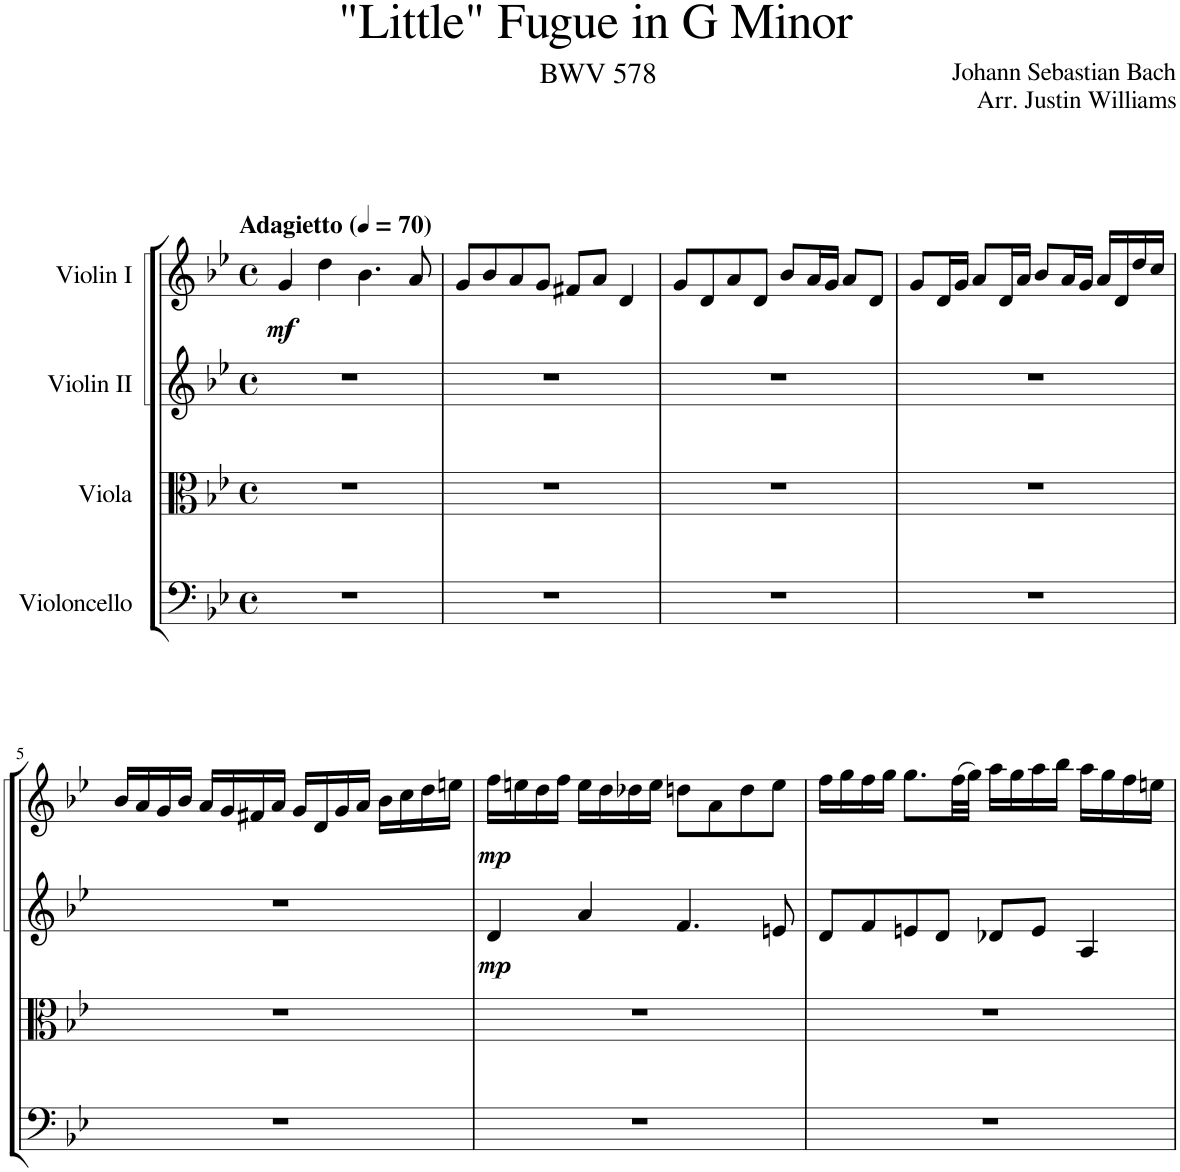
**kern	**kern	**kern	**dynam	**kern	**dynam
*part4	*part3	*part2	*part2	*part1	*part1
*staff4	*staff3	*staff2	*staff2	*staff1	*staff1
*I"Violoncello	*I"Viola	*I"Violin II	*	*I"Violin I	*
*I'Vc	*I'Vla	*I'Vln	*	*I'Vln	*
*clefF4	*clefC3	*clefG2	*	*clefG2	*
*k[b-e-]	*k[b-e-]	*k[b-e-]	*	*k[b-e-]	*
*M4/4	*M4/4	*M4/4	*	*M4/4	*
*met(c)	*met(c)	*met(c)	*	*met(c)	*
*MM70	*MM70	*MM70	*	*MM70	*
=1	=1	=1	=1	=1	=1
!	!	!	!	!LO:TX:a:B:t=Adagietto	!
!	!	!	!	!	!LO:DY:b
1r	1r	1r	.	4g/	mf
.	.	.	.	4dd\	.
.	.	.	.	4.b-\	.
.	.	.	.	8a/	.
=2	=2	=2	=2	=2	=2
1r	1r	1r	.	8g/L	.
.	.	.	.	8b-/	.
.	.	.	.	8a/	.
.	.	.	.	8g/J	.
.	.	.	.	8f#X/L	.
.	.	.	.	8a/J	.
.	.	.	.	4d/	.
=3	=3	=3	=3	=3	=3
1r	1r	1r	.	8g/L	.
.	.	.	.	8d/	.
.	.	.	.	8a/	.
.	.	.	.	8d/J	.
.	.	.	.	8b-/L	.
.	.	.	.	16a/L	.
.	.	.	.	16g/JJ	.
.	.	.	.	8a/L	.
.	.	.	.	8d/J	.
=4	=4	=4	=4	=4	=4
1r	1r	1r	.	8g/L	.
.	.	.	.	16d/L	.
.	.	.	.	16g/JJ	.
.	.	.	.	8a/L	.
.	.	.	.	16d/L	.
.	.	.	.	16a/JJ	.
.	.	.	.	8b-/L	.
.	.	.	.	16a/L	.
.	.	.	.	16g/JJ	.
.	.	.	.	16a/LL	.
.	.	.	.	16d/	.
.	.	.	.	16dd/	.
.	.	.	.	16cc/JJ	.
!!LO:LB:g=z
=5	=5	=5	=5	=5	=5
1r	1r	1r	.	16b-/LL	.
.	.	.	.	16a/	.
.	.	.	.	16g/	.
.	.	.	.	16b-/JJ	.
.	.	.	.	16a/LL	.
.	.	.	.	16g/	.
.	.	.	.	16f#X/	.
.	.	.	.	16a/JJ	.
.	.	.	.	16g/LL	.
.	.	.	.	16d/	.
.	.	.	.	16g/	.
.	.	.	.	16a/JJ	.
.	.	.	.	16b-\LL	.
.	.	.	.	16cc\	.
.	.	.	.	16dd\	.
.	.	.	.	16een\JJ	.
=6	=6	=6	=6	=6	=6
!	!	!	!LO:DY:b	!	!LO:DY:b
1r	1r	4d/	mp	16ff\LL	mp
.	.	.	.	16een\	.
.	.	.	.	16dd\	.
.	.	.	.	16ff\JJ	.
.	.	4a/	.	16ee\LL	.
.	.	.	.	16dd\	.
.	.	.	.	16dd-X\	.
.	.	.	.	16ee\JJ	.
.	.	4.f/	.	8ddn\L	.
.	.	.	.	8a\	.
.	.	.	.	8dd\	.
.	.	8en/	.	8ee\J	.
=7	=7	=7	=7	=7	=7
1r	1r	8d/L	.	16ff\LL	.
.	.	.	.	16gg\	.
.	.	8f/	.	16ff\	.
.	.	.	.	16gg\JJ	.
.	.	8en/	.	8.gg\L	.
.	.	8d/J	.	.	.
.	.	.	.	(32ff\LL	.
.	.	.	.	32gg\JJJ)	.
.	.	8d-X/L	.	16aa\LL	.
.	.	.	.	16gg\	.
.	.	8e/J	.	16aa\	.
.	.	.	.	16bb-\JJ	.
.	.	4A/	.	16aa\LL	.
.	.	.	.	16gg\	.
.	.	.	.	16ff\	.
.	.	.	.	16een\JJ	.
=	=	=	=	=	=
*-	*-	*-	*-	*-	*-
